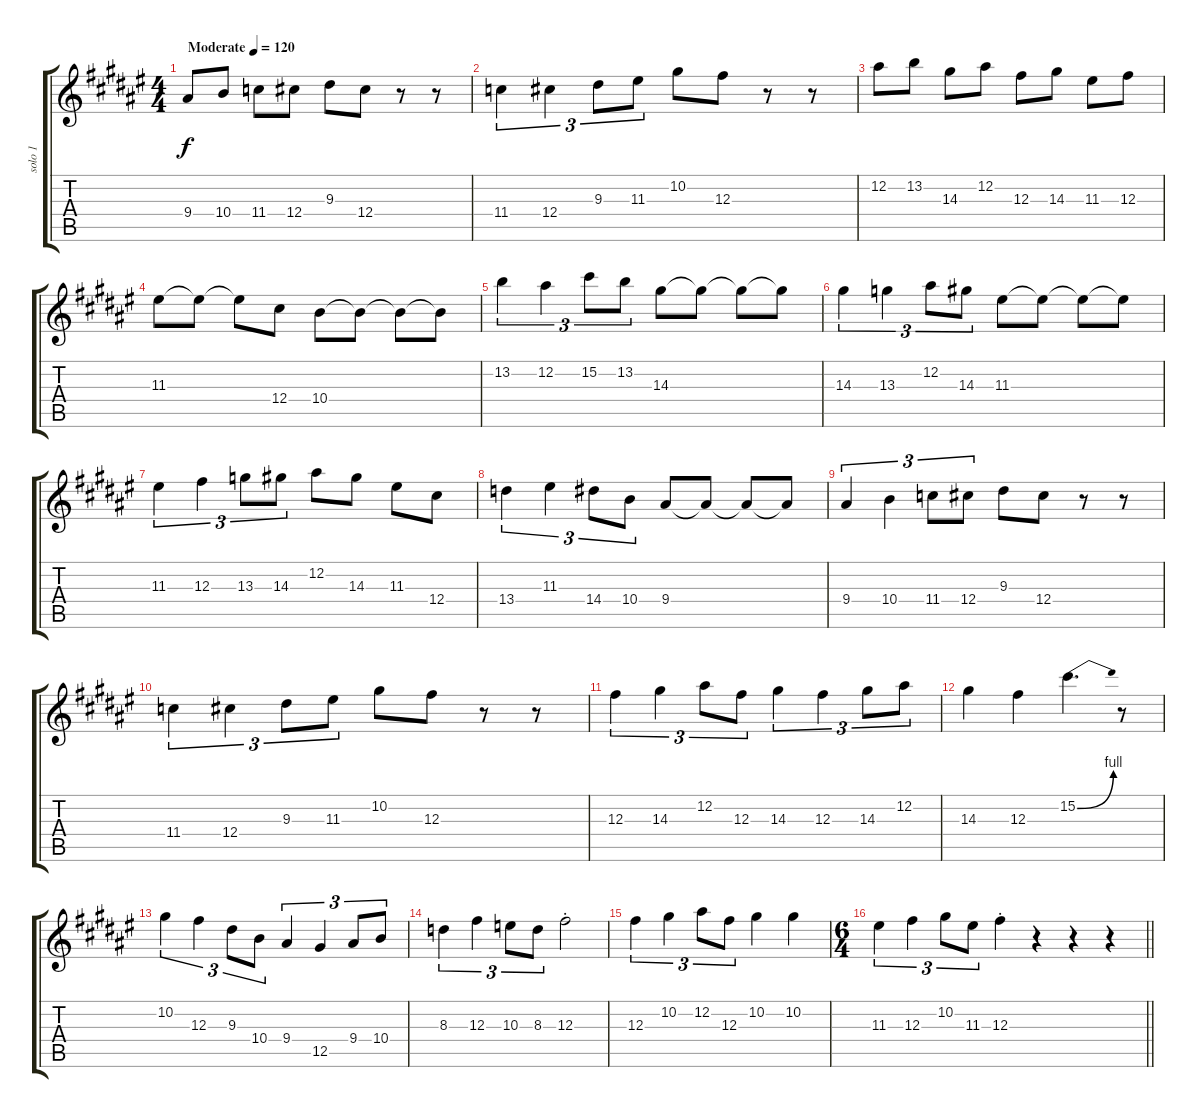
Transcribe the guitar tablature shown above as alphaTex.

\track ("solo 1" "solo 1") {instrument distortionguitar}
\staff {score tabs}
\tuning (Eb4 Bb3 Gb3 Db3 Ab2 Eb2) {hide}
\ts (4 4)
\tempo (120 "Moderate")
\clef g2
\ks f#
9.4.8{dy f instrument distortionguitar} 10.4.8 11.4.8 12.4.8 9.3.8 12.4.8 r.8 r.8 |
11.4.4{tu (3 2)} 12.4.4{tu (3 2)} 9.3.8{tu (3 2)} 11.3.8{tu (3 2)} 10.2.8 12.3.8 r.8 r.8 |
12.2.8 13.2.8 14.3.8 12.2.8 12.3.8 14.3.8 11.3.8 12.3.8 |
11.3.8 11.3{t}.8 11.3{t}.8 12.4.8 10.4.8 10.4{t}.8 10.4{t}.8 10.4{t}.8 |
13.2.4{tu (3 2)} 12.2.4{tu (3 2)} 15.2.8{tu (3 2)} 13.2.8{tu (3 2)} 14.3.8 14.3{t}.8 14.3{t}.8 14.3{t}.8 |
14.3.4{tu (3 2)} 13.3.4{tu (3 2)} 12.2.8{tu (3 2)} 14.3.8{tu (3 2)} 11.3.8 11.3{t}.8 11.3{t}.8 11.3{t}.8 |
11.3.4{tu (3 2)} 12.3.4{tu (3 2)} 13.3.8{tu (3 2)} 14.3.8{tu (3 2)} 12.2.8 14.3.8 11.3.8 12.4.8 |
13.4.4{tu (3 2)} 11.3.4{tu (3 2)} 14.4.8{tu (3 2)} 10.4.8{tu (3 2)} 9.4.8 9.4{t}.8 9.4{t}.8 9.4{t}.8 |
9.4.4{tu (3 2)} 10.4.4{tu (3 2)} 11.4.8{tu (3 2)} 12.4.8{tu (3 2)} 9.3.8 12.4.8 r.8 r.8 |
11.4.4{tu (3 2)} 12.4.4{tu (3 2)} 9.3.8{tu (3 2)} 11.3.8{tu (3 2)} 10.2.8 12.3.8 r.8 r.8 |
12.3.4{tu (3 2)} 14.3.4{tu (3 2)} 12.2.8{tu (3 2)} 12.3.8{tu (3 2)} 14.3.4{tu (3 2)} 12.3.4{tu (3 2)} 14.3.8{tu (3 2)} 12.2.8{tu (3 2)} |
14.3.4 12.3.4 15.2{be (bend 0 0 60 4)}.4{d} r.8 |
10.2.4{tu (3 2)} 12.3.4{tu (3 2)} 9.3.8{tu (3 2)} 10.4.8{tu (3 2)} 9.4.4{tu (3 2)} 12.5.4{tu (3 2)} 9.4.8{tu (3 2)} 10.4.8{tu (3 2)} |
8.3.4{tu (3 2)} 12.3.4{tu (3 2)} 10.3.8{tu (3 2)} 8.3.8{tu (3 2)} 12.3{st}.2 |
12.3.4{tu (3 2)} 10.2.4{tu (3 2)} 12.2.8{tu (3 2)} 12.3.8{tu (3 2)} 10.2.4 10.2.4 |
\ts (6 4)
\barLineRight lightlight
11.3.4{tu (3 2)} 12.3.4{tu (3 2)} 10.2.8{tu (3 2)} 11.3.8{tu (3 2)} 12.3{st}.4 r.4 r.4 r.4
